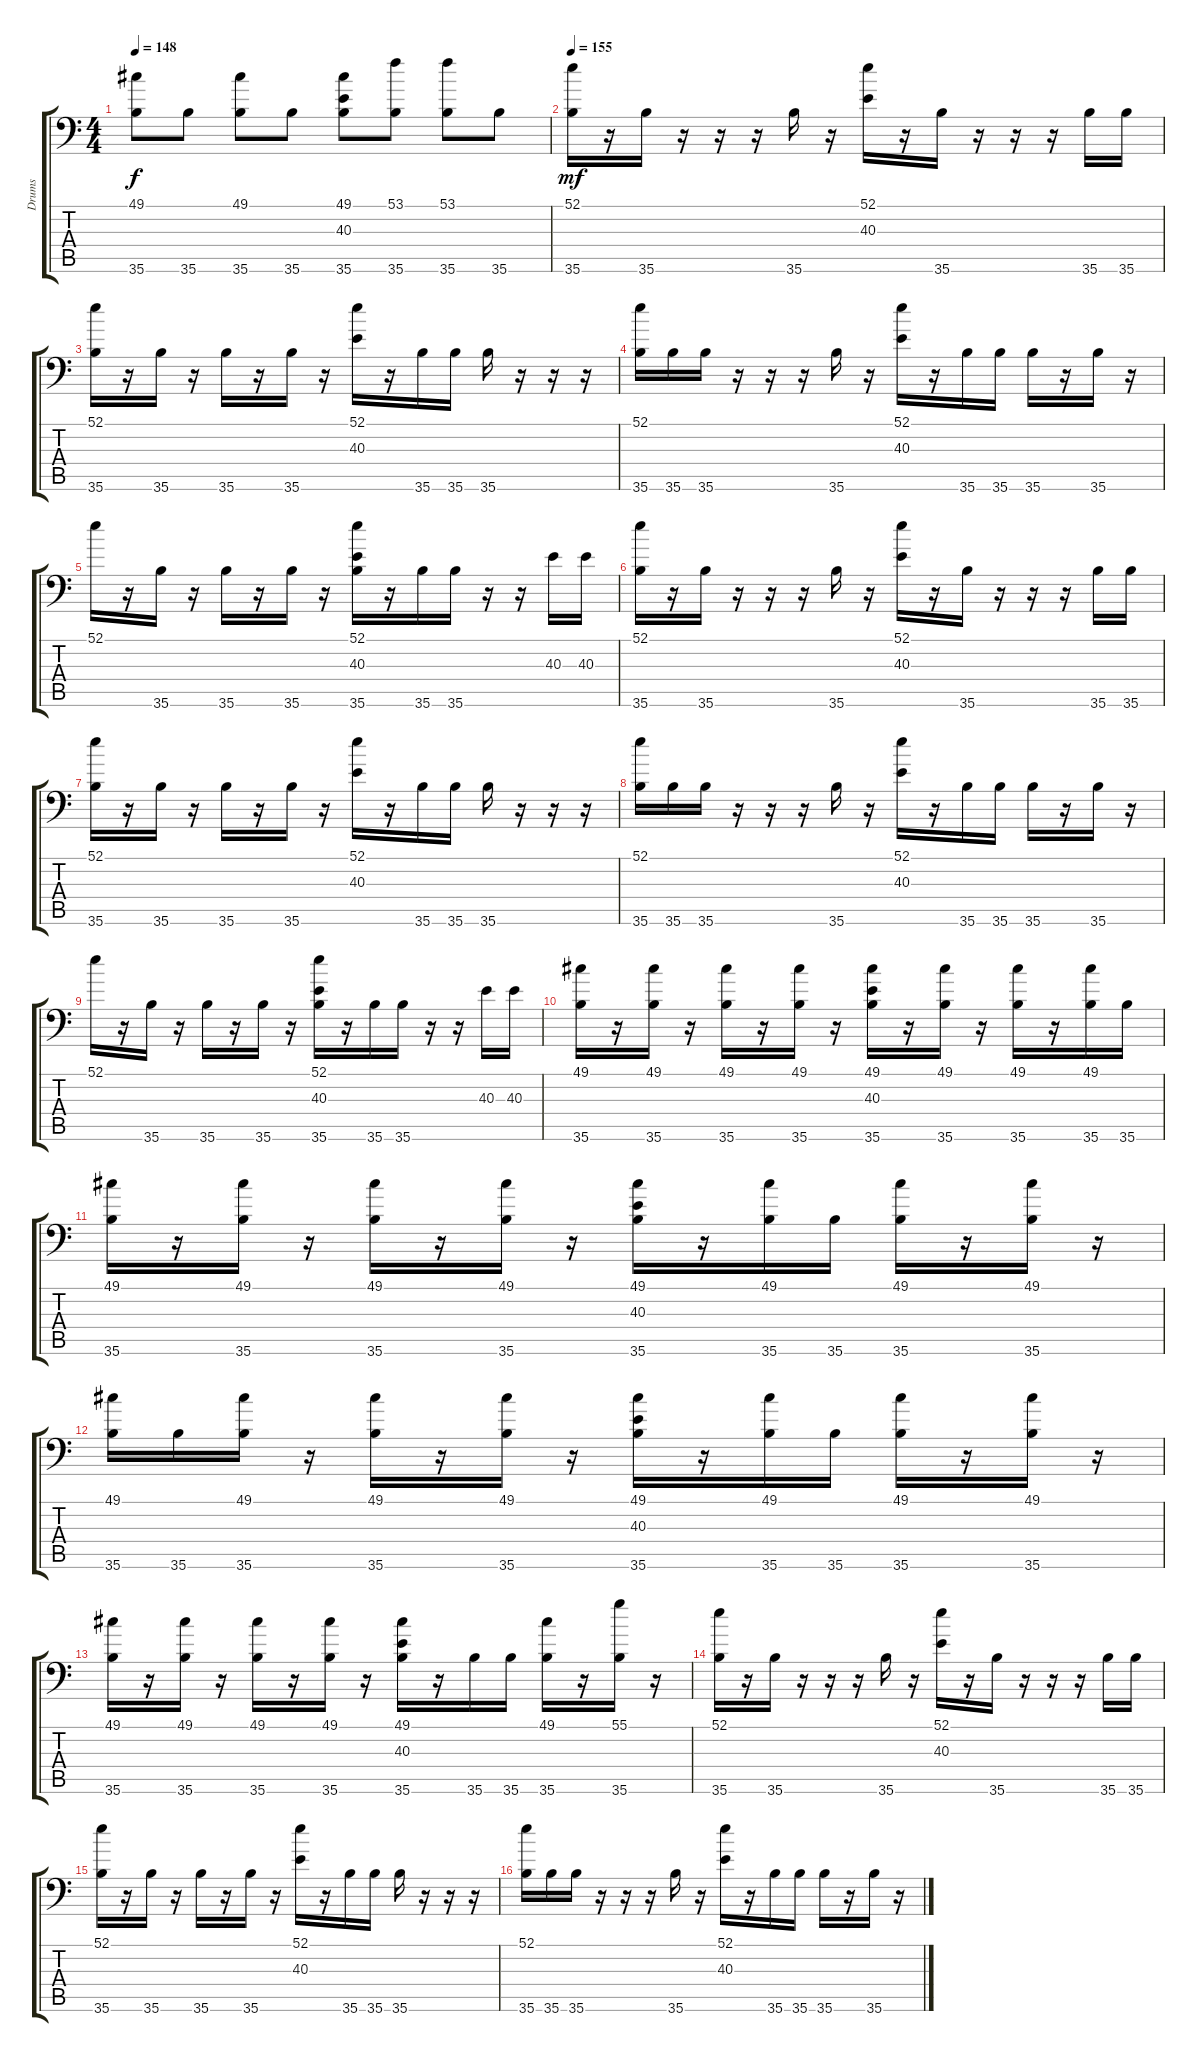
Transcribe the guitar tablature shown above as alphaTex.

\track ("Drums" "Drums") {instrument acousticgrandpiano}
\staff {score tabs}
\tuning (C-1 C-1 C-1 C-1 C-1 C-1) {hide}
\ts (4 4)
\tempo 148
\clef f4
\ks c
(49.1 35.6).8{dy f} 35.6.8 (49.1 35.6).8 35.6.8 (49.1 40.3 35.6).8 (53.1 35.6).8 (53.1 35.6).8 35.6.8 |
\tempo 155
(52.1 35.6).16{dy mf} r.16 35.6.16 r.16 r.16 r.16 35.6.16 r.16 (52.1 40.3).16 r.16 35.6.16 r.16 r.16 r.16 35.6.16 35.6.16 |
(52.1 35.6).16 r.16 35.6.16 r.16 35.6.16 r.16 35.6.16 r.16 (52.1 40.3).16 r.16 35.6.16 35.6.16 35.6.16 r.16 r.16 r.16 |
(52.1 35.6).16 35.6.16 35.6.16 r.16 r.16 r.16 35.6.16 r.16 (52.1 40.3).16 r.16 35.6.16 35.6.16 35.6.16 r.16 35.6.16 r.16 |
52.1.16 r.16 35.6.16 r.16 35.6.16 r.16 35.6.16 r.16 (52.1 40.3 35.6).16 r.16 35.6.16 35.6.16 r.16 r.16 40.3.16 40.3.16 |
(52.1 35.6).16 r.16 35.6.16 r.16 r.16 r.16 35.6.16 r.16 (52.1 40.3).16 r.16 35.6.16 r.16 r.16 r.16 35.6.16 35.6.16 |
(52.1 35.6).16 r.16 35.6.16 r.16 35.6.16 r.16 35.6.16 r.16 (52.1 40.3).16 r.16 35.6.16 35.6.16 35.6.16 r.16 r.16 r.16 |
(52.1 35.6).16 35.6.16 35.6.16 r.16 r.16 r.16 35.6.16 r.16 (52.1 40.3).16 r.16 35.6.16 35.6.16 35.6.16 r.16 35.6.16 r.16 |
52.1.16 r.16 35.6.16 r.16 35.6.16 r.16 35.6.16 r.16 (52.1 40.3 35.6).16 r.16 35.6.16 35.6.16 r.16 r.16 40.3.16 40.3.16 |
(49.1 35.6).16 r.16 (49.1 35.6).16 r.16 (49.1 35.6).16 r.16 (49.1 35.6).16 r.16 (49.1 40.3 35.6).16 r.16 (49.1 35.6).16 r.16 (49.1 35.6).16 r.16 (49.1 35.6).16 35.6.16 |
(49.1 35.6).16 r.16 (49.1 35.6).16 r.16 (49.1 35.6).16 r.16 (49.1 35.6).16 r.16 (49.1 40.3 35.6).16 r.16 (49.1 35.6).16 35.6.16 (49.1 35.6).16 r.16 (49.1 35.6).16 r.16 |
(49.1 35.6).16 35.6.16 (49.1 35.6).16 r.16 (49.1 35.6).16 r.16 (49.1 35.6).16 r.16 (49.1 40.3 35.6).16 r.16 (49.1 35.6).16 35.6.16 (49.1 35.6).16 r.16 (49.1 35.6).16 r.16 |
(49.1 35.6).16 r.16 (49.1 35.6).16 r.16 (49.1 35.6).16 r.16 (49.1 35.6).16 r.16 (49.1 40.3 35.6).16 r.16 35.6.16 35.6.16 (49.1 35.6).16 r.16 (55.1 35.6).16 r.16 |
(52.1 35.6).16 r.16 35.6.16 r.16 r.16 r.16 35.6.16 r.16 (52.1 40.3).16 r.16 35.6.16 r.16 r.16 r.16 35.6.16 35.6.16 |
(52.1 35.6).16 r.16 35.6.16 r.16 35.6.16 r.16 35.6.16 r.16 (52.1 40.3).16 r.16 35.6.16 35.6.16 35.6.16 r.16 r.16 r.16 |
(52.1 35.6).16 35.6.16 35.6.16 r.16 r.16 r.16 35.6.16 r.16 (52.1 40.3).16 r.16 35.6.16 35.6.16 35.6.16 r.16 35.6.16 r.16
